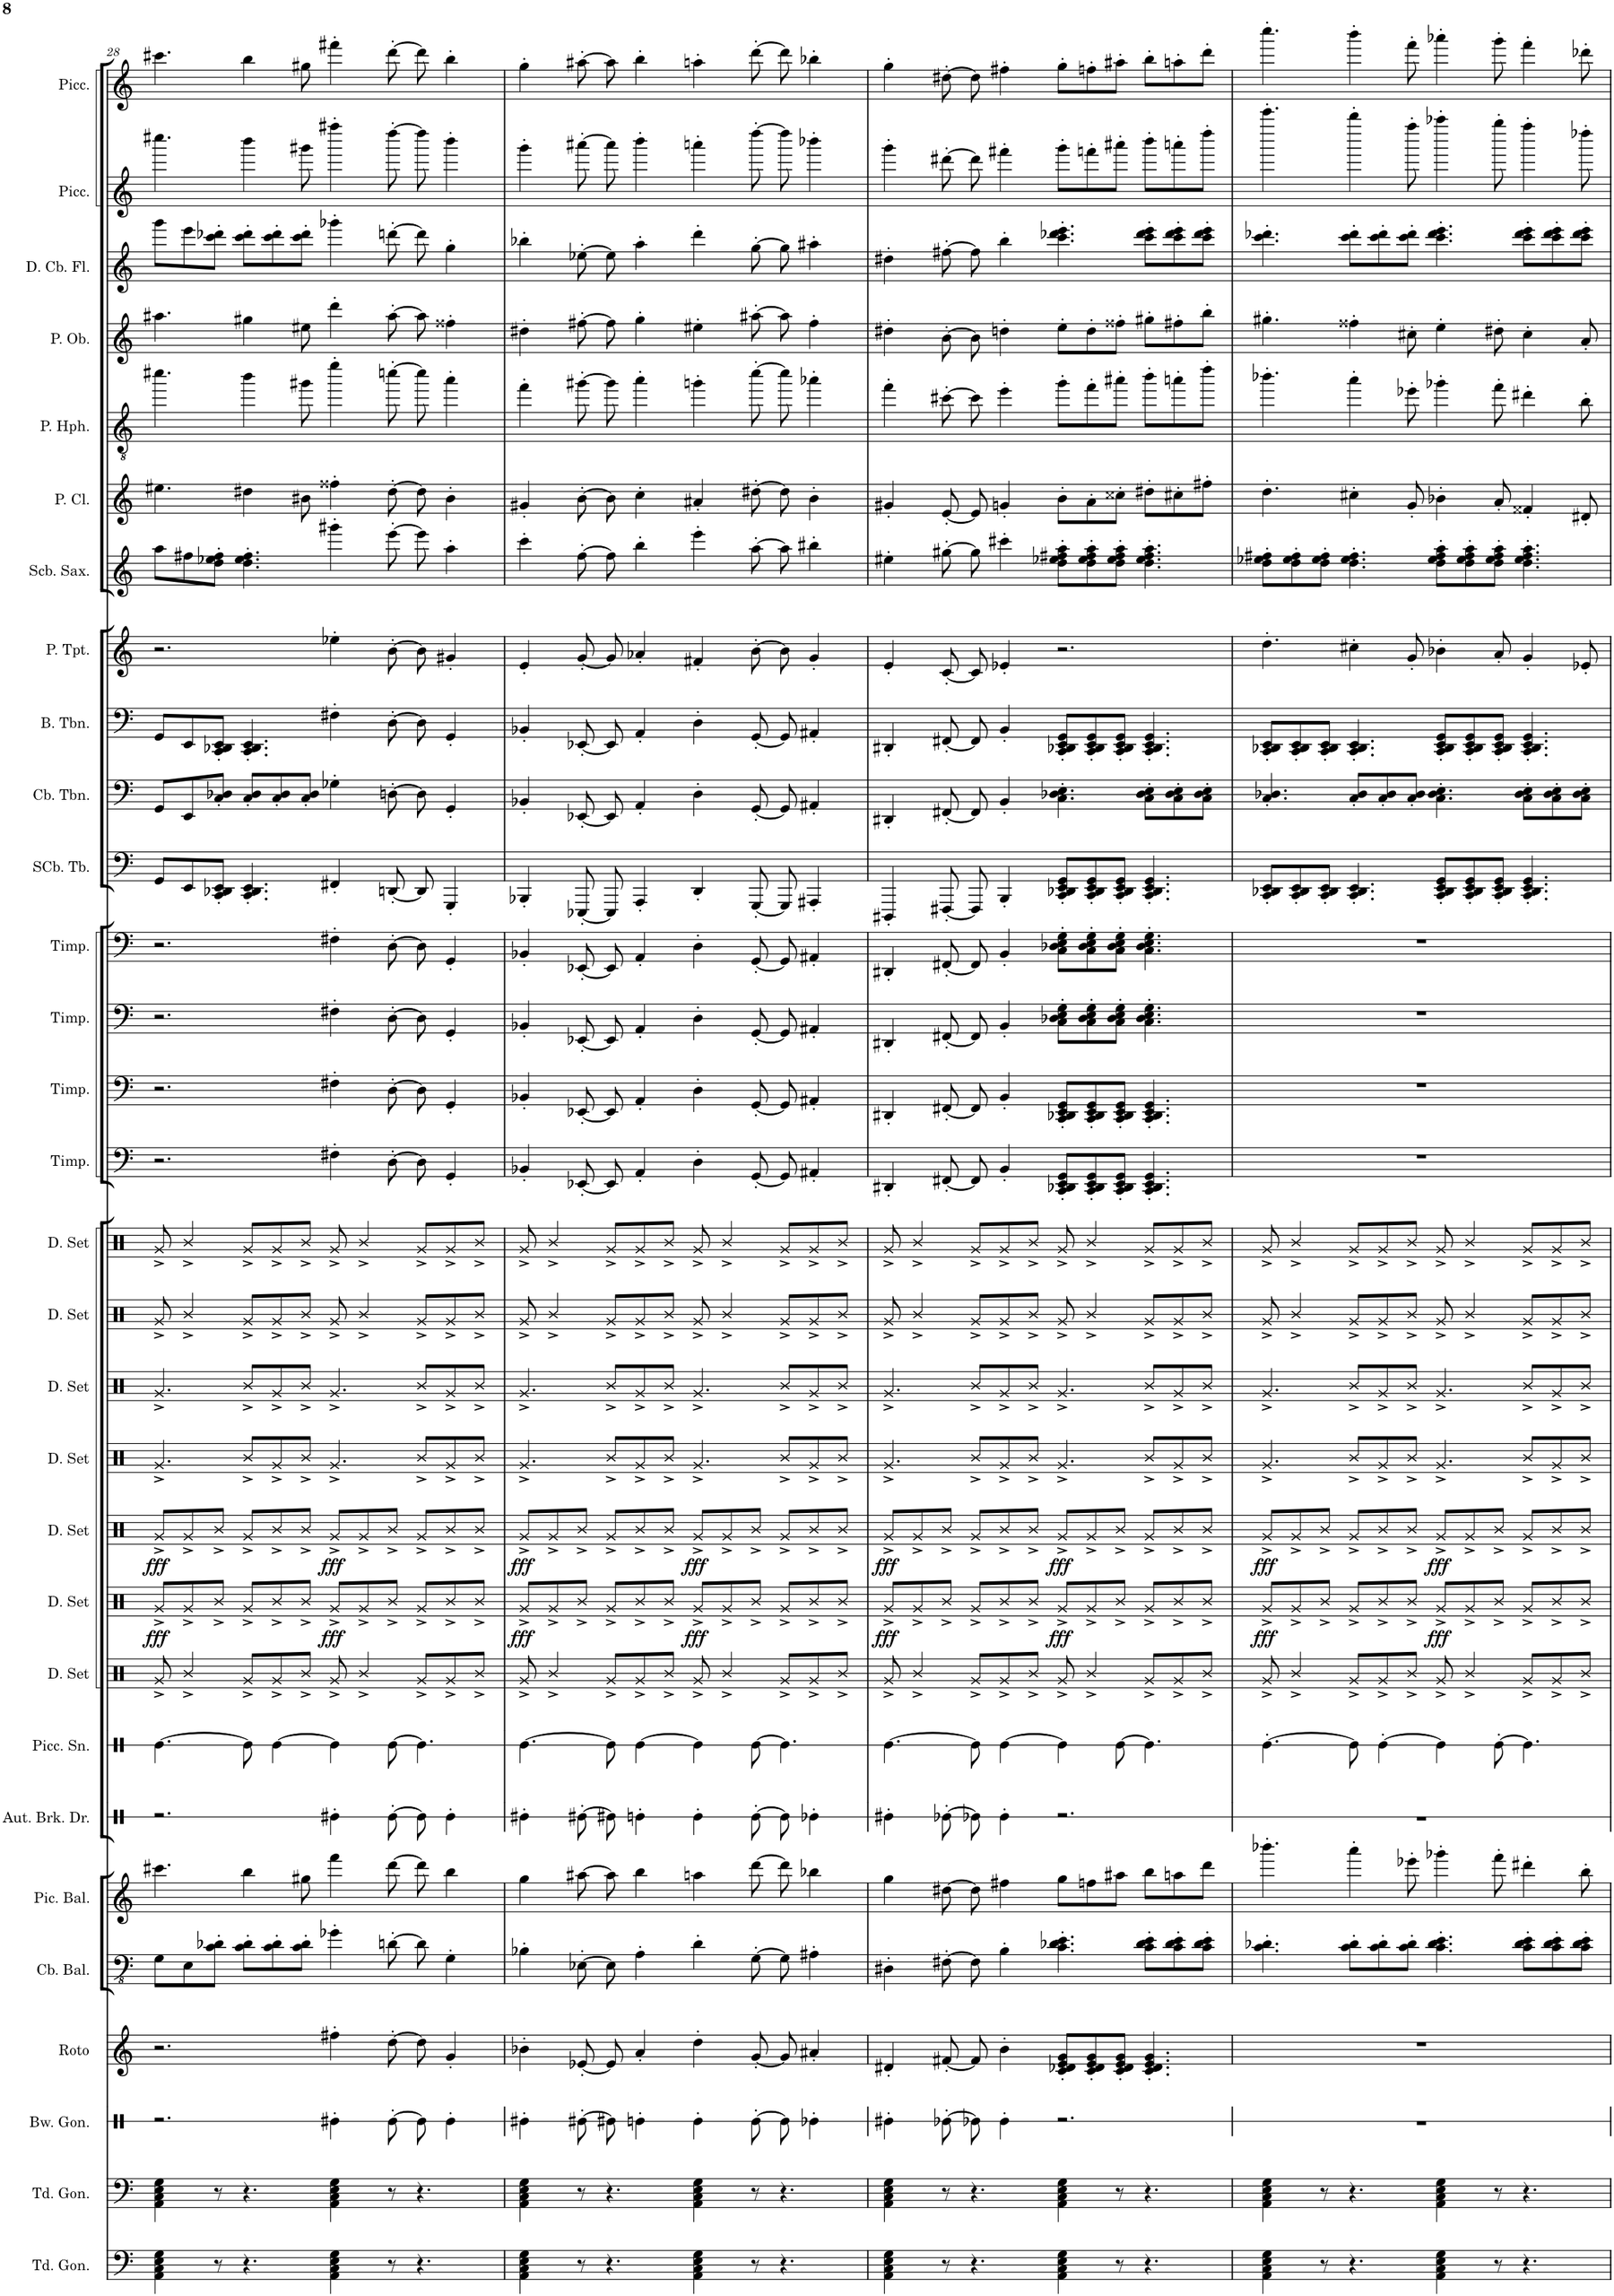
**kern	**kern	**kern	**kern	**kern	**kern	**kern	**kern	**kern	**kern	**dynam	**kern	**dynam	**kern	**kern	**kern	**kern	**kern	**kern	**kern	**kern	**kern	**kern	**kern	**kern	**kern	**kern	**kern	**kern	**kern	**kern	**kern
*part30	*part29	*part28	*part27	*part26	*part25	*part24	*part23	*part22	*part21	*part21	*part20	*part20	*part19	*part18	*part17	*part16	*part15	*part14	*part13	*part12	*part11	*part10	*part9	*part8	*part7	*part6	*part5	*part4	*part3	*part2	*part1
*staff30	*staff29	*staff28	*staff27	*staff26	*staff25	*staff24	*staff23	*staff22	*staff21	*staff21	*staff20	*staff20	*staff19	*staff18	*staff17	*staff16	*staff15	*staff14	*staff13	*staff12	*staff11	*staff10	*staff9	*staff8	*staff7	*staff6	*staff5	*staff4	*staff3	*staff2	*staff1
*I"Tuned Gongs	*I"Tuned Gongs	*I"Bowl Gongs	*I"Roto-Toms	*I"Contrabass Balalaika	*I"Piccolo Balalaika	*I"Automobile Brake Drums	*I"Piccolo Snare	*I"Drumset	*I"Drumset	*	*I"Drumset	*	*I"Drumset	*I"Drumset	*I"Drumset	*I"Drumset	*I"Timpani	*I"Timpani	*I"Timpani	*I"Timpani	*I"Sub-Contrabass Tuba	*I"Contrabass Trombone	*I"Bass Trombone	*I"Piccolo Trumpet	*I"Subcontrabass Saxophone	*I"Piccolo Clarinet	*I"Piccolo Heckelphone	*I"Piccolo Oboe	*I"Double Contrabass Flute	*I"Piccolo	*I"Piccolo
*I'Td. Gon.	*I'Td. Gon.	*I'Bw. Gon.	*I'Roto	*I'Cb. Bal.	*I'Pic. Bal.	*I'Aut. Brk. Dr.	*I'Picc. Sn.	*I'D. Set	*I'D. Set	*	*I'D. Set	*	*I'D. Set	*I'D. Set	*I'D. Set	*I'D. Set	*I'Timp.	*I'Timp.	*I'Timp.	*I'Timp.	*I'SCb. Tb.	*I'Cb. Tbn.	*I'B. Tbn.	*I'P. Tpt.	*I'Scb. Sax.	*I'P. Cl.	*I'P. Hph.	*I'P. Ob.	*I'D. Cb. Fl.	*I'Picc.	*I'Picc.
!!LO:PB:g=z
*clefF4	*clefF4	*clefX	*clefG2	*clefFv4	*clefG2	*clefX	*clefX	*clefX	*clefX	*	*clefX	*	*clefX	*clefX	*clefX	*clefX	*clefF4	*clefF4	*clefF4	*clefF4	*clefF4	*clefF4	*clefF4	*clefG2	*clefG2	*clefG2	*clefGv2	*clefG2	*clefG2	*clefG2	*clefG2
*	*	*	*	*	*	*	*	*	*	*	*	*	*	*	*	*	*	*	*	*	*	*	*	*Trd-6c-10	*Trd22c38	*Trd-5c-8	*	*Trd-2c-3	*Trd21c36	*Trd-7c-12	*Trd-7c-12
*k[]	*k[]	*k[]	*k[]	*k[]	*k[]	*k[]	*k[]	*k[]	*k[]	*	*k[]	*	*k[]	*k[]	*k[]	*k[]	*k[]	*k[]	*k[]	*k[]	*k[]	*k[]	*k[]	*k[]	*k[]	*k[]	*k[]	*k[]	*k[]	*k[]	*k[]
*M12/8	*M12/8	*M12/8	*M12/8	*M12/8	*M12/8	*M12/8	*M12/8	*M12/8	*M12/8	*	*M12/8	*	*M12/8	*M12/8	*M12/8	*M12/8	*M12/8	*M12/8	*M12/8	*M12/8	*M12/8	*M12/8	*M12/8	*M12/8	*M12/8	*M12/8	*M12/8	*M12/8	*M12/8	*M12/8	*M12/8
=28	=28	=28	=28	=28	=28	=28	=28	=28	=28	=28	=28	=28	=28	=28	=28	=28	=28	=28	=28	=28	=28	=28	=28	=28	=28	=28	=28	=28	=28	=28	=28
!	!	!	!	!	!	!	!	!	!	!LO:DY:b	!	!LO:DY:b	!	!	!	!	!	!	!	!	!	!	!	!	!	!	!	!	!	!	!
4AA\ 4C\ 4E\ 4G\	4AA\ 4C\ 4E\ 4G\	2.r	2.r	8GG\L	4.ccc#X\	2.r	[4.Re\	8Rg^/	8Rg^/L	fff	8Rg^/L	fff	4.Rg^/	4.Rg^/	8Rg^/	8Rg^/	2.r	2.r	2.r	2.r	8GG/L	8GG/L	8GG/L	2.r	8aa\L	4.ee#X\	4.ccc#X\	4.aa#X\	8ggg\L	4.cccc#X\	4.ccc#X\
.	.	.	.	8EE\	.	.	.	4R^/	8Rg^/	.	8Rg^/	.	.	.	4R^/	4R^/	.	.	.	.	8EE/	8EE/	8EE/	.	8ff#X\	.	.	.	8eee\	.	.
8r	8r	.	.	8C\' 8D-X\'J	.	.	.	.	8R^/J	.	8R^/J	.	.	.	.	.	.	.	.	.	8CC/' 8DD-X/' 8EE/'J	8C/' 8D-X/'J	8CC/' 8DD-X/' 8EE/'J	.	8dd\' 8ee-X\' 8ff#\'J	.	.	.	8ccc\' 8ddd-X\'J	.	.
4.r	4.r	.	.	8C\' 8D-\'L	4bb\	.	8Re\]	8Rg^/L	8Rg^/L	.	8Rg^/L	.	8R^/L	8R^/L	8Rg^/L	8Rg^/L	.	.	.	.	4.CC/' 4.DD-/' 4.EE/'	8C/' 8D-/'L	4.CC/' 4.DD-/' 4.EE/'	.	4.dd\' 4.ee-\' 4.ff#\'	4dd#X\	4bb\	4gg#X\	8ccc\' 8ddd-\'L	4bbb\	4bb\
.	.	.	.	8C\' 8D-\'	.	.	[4Re\	8Rg^/	8R^/	.	8R^/	.	8Rg^/	8Rg^/	8Rg^/	8Rg^/	.	.	.	.	.	8C/' 8D-/'	.	.	.	.	.	.	8ccc\' 8ddd-\'	.	.
.	.	.	.	8C\' 8D-\'J	8gg#X\	.	.	8R^/J	8R^/J	.	8R^/J	.	8R^/J	8R^/J	8R^/J	8R^/J	.	.	.	.	.	8C/' 8D-/'J	.	.	.	8b#X\	8gg#X\	8ee#X\	8ccc\' 8ddd-\'J	8ggg#X\	8gg#X\
!	!	!	!	!	!	!	!	!	!	!LO:DY:b	!	!LO:DY:b	!	!	!	!	!	!	!	!	!	!	!	!	!	!	!	!	!	!	!
4AA\ 4C\ 4E\ 4G\	4AA\ 4C\ 4E\ 4G\	4Re'\	4ff#X'\	4G-X'\	4fff\	4Re'\	4Re\]	8Rg^/	8Rg^/L	fff	8Rg^/L	fff	4.Rg^/	4.Rg^/	8Rg^/	8Rg^/	4F#X'\	4F#X'\	4F#X'\	4F#X'\	4FF#X'/	4G-X'\	4F#X'\	4ee-X'\	4ggg#X'\	4ff##X'\	4eee'\	4ddd'\	4ggg-X'\	4ffff#X'\	4fff#X'\
.	.	.	.	.	.	.	.	4R^/	8Rg^/	.	8Rg^/	.	.	.	4R^/	4R^/	.	.	.	.	.	.	.	.	.	.	.	.	.	.	.
8r	8r	[8Re'\	[8dd'\	[8Dn'\	[8ddd\	[8Re'\	[8Re\	.	8R^/J	.	8R^/J	.	.	.	.	.	[8D'\	[8D'\	[8D'\	[8D'\	[8DDn'/	[8Dn'\	[8D'\	[8b'\	[8eee'\	[8dd#'\	[8cccn'\	[8aa#'\	[8dddn'\	[8dddd'\	[8ddd'\
4.r	4.r	8Re\]	8dd\]	8D\]	8ddd\]	8Re\]	4.Re\]	8Rg^/L	8Rg^/L	.	8Rg^/L	.	8R^/L	8R^/L	8Rg^/L	8Rg^/L	8D\]	8D\]	8D\]	8D\]	8DD/]	8D\]	8D\]	8b\]	8eee\]	8dd#\]	8ccc\]	8aa#\]	8ddd\]	8dddd\]	8ddd\]
.	.	4Re'\	4g'/	4GG'\	4bb\	4Re'\	.	8Rg^/	8R^/	.	8R^/	.	8Rg^/	8Rg^/	8Rg^/	8Rg^/	4GG'/	4GG'/	4GG'/	4GG'/	4GGG'/	4GG'/	4GG'/	4g#X'/	4aa'\	4b#'\	4aa'\	4ff##X'\	4gg'\	4bbb'\	4bb'\
.	.	.	.	.	.	.	.	8R^/J	8R^/J	.	8R^/J	.	8R^/J	8R^/J	8R^/J	8R^/J	.	.	.	.	.	.	.	.	.	.	.	.	.	.	.
=29	=29	=29	=29	=29	=29	=29	=29	=29	=29	=29	=29	=29	=29	=29	=29	=29	=29	=29	=29	=29	=29	=29	=29	=29	=29	=29	=29	=29	=29	=29	=29
!	!	!	!	!	!	!	!	!	!	!LO:DY:b	!	!LO:DY:b	!	!	!	!	!	!	!	!	!	!	!	!	!	!	!	!	!	!	!
4AA\ 4C\ 4E\ 4G\	4AA\ 4C\ 4E\ 4G\	4Re'\	4b-X'\	4BB-X'\	4gg\	4Re'\	[4.Re\	8Rg^/	8Rg^/L	fff	8Rg^/L	fff	4.Rg^/	4.Rg^/	8Rg^/	8Rg^/	4BB-X'/	4BB-X'/	4BB-X'/	4BB-X'/	4BBB-X'/	4BB-X'/	4BB-X'/	4e'/	4ccc'\	4g#X'/	4ff'\	4dd#X'\	4bb-X'\	4ggg'\	4gg'\
.	.	.	.	.	.	.	.	4R^/	8Rg^/	.	8Rg^/	.	.	.	4R^/	4R^/	.	.	.	.	.	.	.	.	.	.	.	.	.	.	.
8r	8r	[8Re'\	[8e-X'/	[8EE-X'\	[8aa#X\	[8Re'\	.	.	8R^/J	.	8R^/J	.	.	.	.	.	[8EE-X'/	[8EE-X'/	[8EE-X'/	[8EE-X'/	[8EEE-X'/	[8EE-X'/	[8EE-X'/	[8g'/	[8ff'\	[8b'\	[8gg#X'\	[8ff#X'\	[8ee-X'\	[8aaa#X'\	[8aa#X'\
4.r	4.r	8Re\]	8e-/]	8EE-\]	8aa#\]	8Re\]	8Re\]	8Rg^/L	8Rg^/L	.	8Rg^/L	.	8R^/L	8R^/L	8Rg^/L	8Rg^/L	8EE-/]	8EE-/]	8EE-/]	8EE-/]	8EEE-/]	8EE-/]	8EE-/]	8g/]	8ff\]	8b\]	8gg#\]	8ff#\]	8ee-\]	8aaa#\]	8aa#\]
.	.	4Re'\	4a'/	4AA'\	4bb\	4Re'\	[4Re\	8Rg^/	8R^/	.	8R^/	.	8Rg^/	8Rg^/	8Rg^/	8Rg^/	4AA'/	4AA'/	4AA'/	4AA'/	4AAA'/	4AA'/	4AA'/	4a-X'/	4bb'\	4cc'\	4aa'\	4gg'\	4aa'\	4bbb'\	4bb'\
.	.	.	.	.	.	.	.	8R^/J	8R^/J	.	8R^/J	.	8R^/J	8R^/J	8R^/J	8R^/J	.	.	.	.	.	.	.	.	.	.	.	.	.	.	.
!	!	!	!	!	!	!	!	!	!	!LO:DY:b	!	!LO:DY:b	!	!	!	!	!	!	!	!	!	!	!	!	!	!	!	!	!	!	!
4AA\ 4C\ 4E\ 4G\	4AA\ 4C\ 4E\ 4G\	4Re'\	4dd'\	4D'\	4aan\	4Re'\	4Re\]	8Rg^/	8Rg^/L	fff	8Rg^/L	fff	4.Rg^/	4.Rg^/	8Rg^/	8Rg^/	4D'\	4D'\	4D'\	4D'\	4DD'/	4D'\	4D'\	4f#X'/	4eee'\	4a#X'/	4ggn'\	4ee#X'\	4ddd'\	4aaan'\	4aan'\
.	.	.	.	.	.	.	.	4R^/	8Rg^/	.	8Rg^/	.	.	.	4R^/	4R^/	.	.	.	.	.	.	.	.	.	.	.	.	.	.	.
8r	8r	[8Re'\	[8g'/	[8GG'\	[8ddd\	[8Re'\	[8Re\	.	8R^/J	.	8R^/J	.	.	.	.	.	[8GG'/	[8GG'/	[8GG'/	[8GG'/	[8GGG'/	[8GG'/	[8GG'/	[8b'\	[8aa'\	[8dd#X'\	[8ccc'\	[8aa#X'\	[8gg'\	[8dddd'\	[8ddd'\
4.r	4.r	8Re\]	8g/]	8GG\]	8ddd\]	8Re\]	4.Re\]	8Rg^/L	8Rg^/L	.	8Rg^/L	.	8R^/L	8R^/L	8Rg^/L	8Rg^/L	8GG/]	8GG/]	8GG/]	8GG/]	8GGG/]	8GG/]	8GG/]	8b\]	8aa\]	8dd#\]	8ccc\]	8aa#\]	8gg\]	8dddd\]	8ddd\]
.	.	4Re'\	4a#X'/	4AA#X'\	4bb-X\	4Re'\	.	8Rg^/	8R^/	.	8R^/	.	8Rg^/	8Rg^/	8Rg^/	8Rg^/	4AA#X'/	4AA#X'/	4AA#X'/	4AA#X'/	4AAA#X'/	4AA#X'/	4AA#X'/	4g'/	4bb#X'\	4b'\	4aa-X'\	4ff#'\	4aa#X'\	4bbb-X'\	4bb-X'\
.	.	.	.	.	.	.	.	8R^/J	8R^/J	.	8R^/J	.	8R^/J	8R^/J	8R^/J	8R^/J	.	.	.	.	.	.	.	.	.	.	.	.	.	.	.
=30	=30	=30	=30	=30	=30	=30	=30	=30	=30	=30	=30	=30	=30	=30	=30	=30	=30	=30	=30	=30	=30	=30	=30	=30	=30	=30	=30	=30	=30	=30	=30
!	!	!	!	!	!	!	!	!	!	!LO:DY:b	!	!LO:DY:b	!	!	!	!	!	!	!	!	!	!	!	!	!	!	!	!	!	!	!
4AA\ 4C\ 4E\ 4G\	4AA\ 4C\ 4E\ 4G\	4Re'\	4d#X'/	4DD#X'\	4gg\	4Re'\	[4.Re\	8Rg^/	8Rg^/L	fff	8Rg^/L	fff	4.Rg^/	4.Rg^/	8Rg^/	8Rg^/	4DD#X'/	4DD#X'/	4DD#X'/	4DD#X'/	4DDD#X'/	4DD#X'/	4DD#X'/	4e'/	4ee#X'\	4g#X'/	4ff'\	4dd#X'\	4dd#X'\	4ggg'\	4gg'\
.	.	.	.	.	.	.	.	4R^/	8Rg^/	.	8Rg^/	.	.	.	4R^/	4R^/	.	.	.	.	.	.	.	.	.	.	.	.	.	.	.
8r	8r	[8Re'\	[8f#X'/	[8FF#X'\	[8dd#X\	[8Re'\	.	.	8R^/J	.	8R^/J	.	.	.	.	.	[8FF#X'/	[8FF#X'/	[8FF#X'/	[8FF#X'/	[8FFF#X'/	[8FF#X'/	[8FF#X'/	[8c'/	[8gg#X'\	[8e'/	[8cc#X'\	[8b'\	[8ff#X'\	[8ddd#X'\	[8dd#X'\
4.r	4.r	8Re\]	8f#/]	8FF#\]	8dd#\]	8Re\]	8Re\]	8Rg^/L	8Rg^/L	.	8Rg^/L	.	8R^/L	8R^/L	8Rg^/L	8Rg^/L	8FF#/]	8FF#/]	8FF#/]	8FF#/]	8FFF#/]	8FF#/]	8FF#/]	8c/]	8gg#\]	8e/]	8cc#\]	8b\]	8ff#\]	8ddd#\]	8dd#\]
.	.	4Re'\	4b'\	4BB'\	4ff#X\	4Re'\	[4Re\	8Rg^/	8R^/	.	8R^/	.	8Rg^/	8Rg^/	8Rg^/	8Rg^/	4BB'/	4BB'/	4BB'/	4BB'/	4BBB'/	4BB'/	4BB'/	4e-X'/	4ccc#X'\	4gn'/	4ee'\	4ddn'\	4bb'\	4fff#X'\	4ff#X'\
.	.	.	.	.	.	.	.	8R^/J	8R^/J	.	8R^/J	.	8R^/J	8R^/J	8R^/J	8R^/J	.	.	.	.	.	.	.	.	.	.	.	.	.	.	.
!	!	!	!	!	!	!	!	!	!	!LO:DY:b	!	!LO:DY:b	!	!	!	!	!	!	!	!	!	!	!	!	!	!	!	!	!	!	!
4AA\ 4C\ 4E\ 4G\	4AA\ 4C\ 4E\ 4G\	2.r	8c/' 8d-X/' 8e/' 8g/'L	4.C\' 4.D-X\' 4.E\'	8gg\L	2.r	4Re\]	8Rg^/	8Rg^/L	fff	8Rg^/L	fff	4.Rg^/	4.Rg^/	8Rg^/	8Rg^/	8CC/' 8DD-X/' 8EE/' 8GG/'L	8CC/' 8DD-X/' 8EE/' 8GG/'L	8C\' 8D-X\' 8E\' 8G\'L	8C\' 8D-X\' 8E\' 8G\'L	8CC/' 8DD-X/' 8EE/' 8GG/'L	4.C\' 4.D-X\' 4.E\'	8CC/' 8DD-X/' 8EE/' 8GG/'L	2.r	8dd\' 8ee-X\' 8ff#X\' 8aa\'L	8b'\L	8gg'\L	8ee'\L	4.ccc\' 4.ddd-X\' 4.eee\'	8ggg'\L	8gg'\L
.	.	.	8c/' 8d-/' 8e/' 8g/'	.	8ffn\	.	.	4R^/	8Rg^/	.	8Rg^/	.	.	.	4R^/	4R^/	8CC/' 8DD-/' 8EE/' 8GG/'	8CC/' 8DD-/' 8EE/' 8GG/'	8C\' 8D-\' 8E\' 8G\'	8C\' 8D-\' 8E\' 8G\'	8CC/' 8DD-/' 8EE/' 8GG/'	.	8CC/' 8DD-/' 8EE/' 8GG/'	.	8dd\' 8ee-\' 8ff#\' 8aa\'	8a'\	8ff'\	8dd'\	.	8fffn'\	8ffn'\
8r	8r	.	8c/' 8d-/' 8e/' 8g/'J	.	8aa#X\J	.	[8Re\	.	8R^/J	.	8R^/J	.	.	.	.	.	8CC/' 8DD-/' 8EE/' 8GG/'J	8CC/' 8DD-/' 8EE/' 8GG/'J	8C\' 8D-\' 8E\' 8G\'J	8C\' 8D-\' 8E\' 8G\'J	8CC/' 8DD-/' 8EE/' 8GG/'J	.	8CC/' 8DD-/' 8EE/' 8GG/'J	.	8dd\' 8ee-\' 8ff#\' 8aa\'J	8cc##X'\J	8aa#X'\J	8ff##X'\J	.	8aaa#X'\J	8aa#X'\J
4.r	4.r	.	4.c/' 4.d-/' 4.e/' 4.g/'	8C\' 8D-\' 8E\'L	8bb\L	.	4.Re\]	8Rg^/L	8Rg^/L	.	8Rg^/L	.	8R^/L	8R^/L	8Rg^/L	8Rg^/L	4.CC/' 4.DD-/' 4.EE/' 4.GG/'	4.CC/' 4.DD-/' 4.EE/' 4.GG/'	4.C\' 4.D-\' 4.E\' 4.G\'	4.C\' 4.D-\' 4.E\' 4.G\'	4.CC/' 4.DD-/' 4.EE/' 4.GG/'	8C\' 8D-\' 8E\'L	4.CC/' 4.DD-/' 4.EE/' 4.GG/'	.	4.dd\' 4.ee-\' 4.ff#\' 4.aa\'	8dd#X'\L	8bb'\L	8gg#X'\L	8ccc\' 8ddd-\' 8eee\'L	8bbb'\L	8bb'\L
.	.	.	.	8C\' 8D-\' 8E\'	8aan\	.	.	8Rg^/	8R^/	.	8R^/	.	8Rg^/	8Rg^/	8Rg^/	8Rg^/	.	.	.	.	.	8C\' 8D-\' 8E\'	.	.	.	8cc#X'\	8aan'\	8ff#X'\	8ccc\' 8ddd-\' 8eee\'	8aaan'\	8aan'\
.	.	.	.	8C\' 8D-\' 8E\'J	8ddd\J	.	.	8R^/J	8R^/J	.	8R^/J	.	8R^/J	8R^/J	8R^/J	8R^/J	.	.	.	.	.	8C\' 8D-\' 8E\'J	.	.	.	8ff#X'\J	8ddd'\J	8bb'\J	8ccc\' 8ddd-\' 8eee\'J	8dddd'\J	8ddd'\J
=31	=31	=31	=31	=31	=31	=31	=31	=31	=31	=31	=31	=31	=31	=31	=31	=31	=31	=31	=31	=31	=31	=31	=31	=31	=31	=31	=31	=31	=31	=31	=31
!	!	!	!	!	!	!	!	!	!	!LO:DY:b	!	!LO:DY:b	!	!	!	!	!	!	!	!	!	!	!	!	!	!	!	!	!	!	!
4AA\ 4C\ 4E\ 4G\	4AA\ 4C\ 4E\ 4G\	1.r	1.r	4.C\' 4.D-X\'	4.bbb-X'\	1.r	[4.Re'\	8Rg^/	8Rg^/L	fff	8Rg^/L	fff	4.Rg^/	4.Rg^/	8Rg^/	8Rg^/	1.r	1.r	1.r	1.r	8CC/' 8DD-X/' 8EE/'L	4.C/' 4.D-X/'	8CC/' 8DD-X/' 8EE/'L	4.dd'\	8dd\' 8ee-X\' 8ff#X\'L	4.dd'\	4.bb-X'\	4.gg#X'\	4.ccc\' 4.ddd-X\'	4.ccccc'\	4.cccc'\
.	.	.	.	.	.	.	.	4R^/	8Rg^/	.	8Rg^/	.	.	.	4R^/	4R^/	.	.	.	.	8CC/' 8DD-/' 8EE/'	.	8CC/' 8DD-/' 8EE/'	.	8dd\' 8ee-\' 8ff#\'	.	.	.	.	.	.
8r	8r	.	.	.	.	.	.	.	8R^/J	.	8R^/J	.	.	.	.	.	.	.	.	.	8CC/' 8DD-/' 8EE/'J	.	8CC/' 8DD-/' 8EE/'J	.	8dd\' 8ee-\' 8ff#\'J	.	.	.	.	.	.
4.r	4.r	.	.	8C\' 8D-\'L	4aaa'\	.	8Re\]	8Rg^/L	8Rg^/L	.	8Rg^/L	.	8R^/L	8R^/L	8Rg^/L	8Rg^/L	.	.	.	.	4.CC/' 4.DD-/' 4.EE/'	8C/' 8D-/'L	4.CC/' 4.DD-/' 4.EE/'	4cc#X'\	4.dd\' 4.ee-\' 4.ff#\'	4cc#X'\	4aa'\	4ff##X'\	8ccc\' 8ddd-\'L	4bbbb'\	4bbb'\
.	.	.	.	8C\' 8D-\'	.	.	[4Re'\	8Rg^/	8R^/	.	8R^/	.	8Rg^/	8Rg^/	8Rg^/	8Rg^/	.	.	.	.	.	8C/' 8D-/'	.	.	.	.	.	.	8ccc\' 8ddd-\'	.	.
.	.	.	.	8C\' 8D-\'J	8eee-X'\	.	.	8R^/J	8R^/J	.	8R^/J	.	8R^/J	8R^/J	8R^/J	8R^/J	.	.	.	.	.	8C/' 8D-/'J	.	8g'/	.	8g'/	8ee-X'\	8cc#X'\	8ccc\' 8ddd-\'J	8ffff'\	8fff'\
!	!	!	!	!	!	!	!	!	!	!LO:DY:b	!	!LO:DY:b	!	!	!	!	!	!	!	!	!	!	!	!	!	!	!	!	!	!	!
4AA\ 4C\ 4E\ 4G\	4AA\ 4C\ 4E\ 4G\	.	.	4.C\' 4.D-\' 4.E\'	4ggg-X'\	.	4Re\]	8Rg^/	8Rg^/L	fff	8Rg^/L	fff	4.Rg^/	4.Rg^/	8Rg^/	8Rg^/	.	.	.	.	8CC/' 8DD-/' 8EE/' 8GG/'L	4.C\' 4.D-\' 4.E\'	8CC/' 8DD-/' 8EE/' 8GG/'L	4b-X'\	8dd\' 8ee-\' 8ff#\' 8aa\'L	4b-X'\	4gg-X'\	4ee'\	4.ccc\' 4.ddd-\' 4.eee\'	4aaaa-X'\	4aaa-X'\
.	.	.	.	.	.	.	.	4R^/	8Rg^/	.	8Rg^/	.	.	.	4R^/	4R^/	.	.	.	.	8CC/' 8DD-/' 8EE/' 8GG/'	.	8CC/' 8DD-/' 8EE/' 8GG/'	.	8dd\' 8ee-\' 8ff#\' 8aa\'	.	.	.	.	.	.
8r	8r	.	.	.	8fff'\	.	[8Re'\	.	8R^/J	.	8R^/J	.	.	.	.	.	.	.	.	.	8CC/' 8DD-/' 8EE/' 8GG/'J	.	8CC/' 8DD-/' 8EE/' 8GG/'J	8a'/	8dd\' 8ee-\' 8ff#\' 8aa\'J	8a'/	8ff'\	8dd#X'\	.	8gggg'\	8ggg'\
4.r	4.r	.	.	8C\' 8D-\' 8E\'L	4ddd#X'\	.	4.Re\]	8Rg^/L	8Rg^/L	.	8Rg^/L	.	8R^/L	8R^/L	8Rg^/L	8Rg^/L	.	.	.	.	4.CC/' 4.DD-/' 4.EE/' 4.GG/'	8C\' 8D-\' 8E\'L	4.CC/' 4.DD-/' 4.EE/' 4.GG/'	4g'/	4.dd\' 4.ee-\' 4.ff#\' 4.aa\'	4f##X'/	4dd#X'\	4cc#'\	8ccc\' 8ddd-\' 8eee\'L	4ffff'\	4fff'\
.	.	.	.	8C\' 8D-\' 8E\'	.	.	.	8Rg^/	8R^/	.	8R^/	.	8Rg^/	8Rg^/	8Rg^/	8Rg^/	.	.	.	.	.	8C\' 8D-\' 8E\'	.	.	.	.	.	.	8ccc\' 8ddd-\' 8eee\'	.	.
.	.	.	.	8C\' 8D-\' 8E\'J	8bb'\	.	.	8R^/J	8R^/J	.	8R^/J	.	8R^/J	8R^/J	8R^/J	8R^/J	.	.	.	.	.	8C\' 8D-\' 8E\'J	.	8e-X'/	.	8d#X'/	8b'\	8a'/	8ccc\' 8ddd-\' 8eee\'J	8dddd-X'\	8ddd-X'\
=	=	=	=	=	=	=	=	=	=	=	=	=	=	=	=	=	=	=	=	=	=	=	=	=	=	=	=	=	=	=	=
*-	*-	*-	*-	*-	*-	*-	*-	*-	*-	*-	*-	*-	*-	*-	*-	*-	*-	*-	*-	*-	*-	*-	*-	*-	*-	*-	*-	*-	*-	*-	*-
